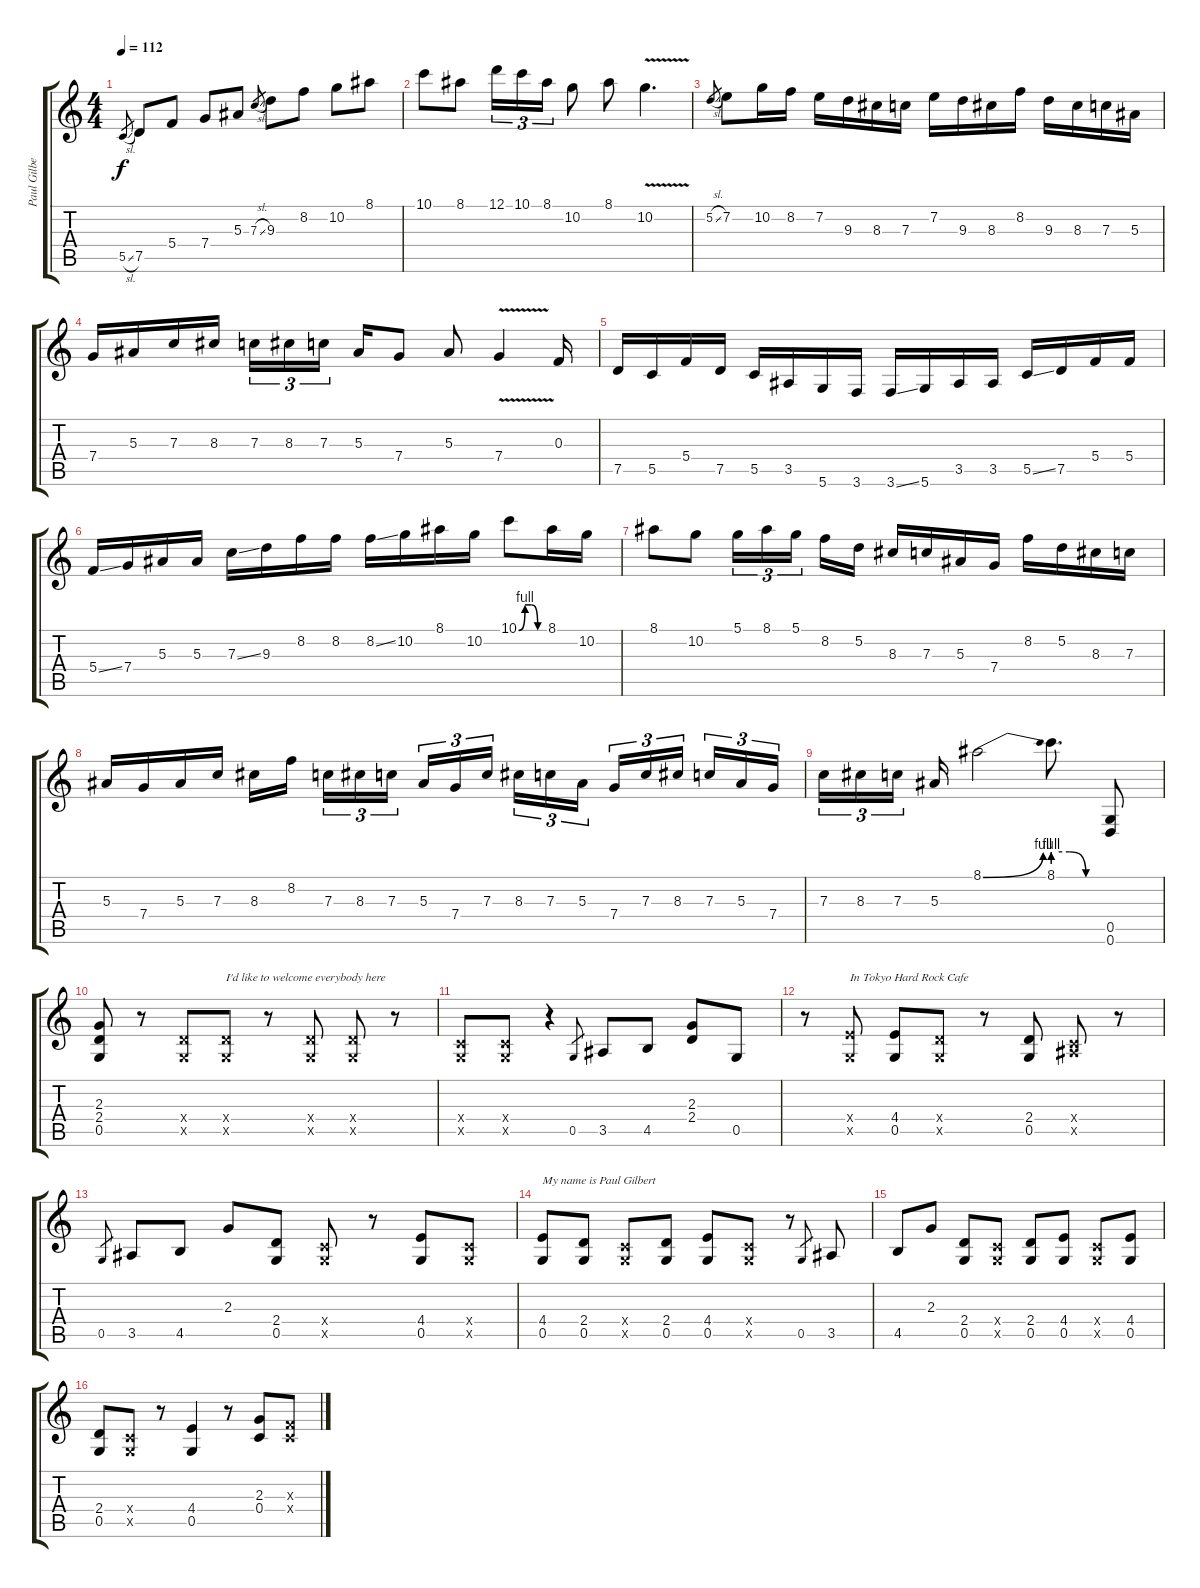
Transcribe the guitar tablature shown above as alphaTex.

\track ("Paul Gilbert" "Paul Gilbe") {instrument acousticguitarsteel}
\staff {score tabs}
\tuning (D4 A3 F3 C3 G2 D2) {hide}
\ts (4 4)
\tempo 112
\clef g2
\ks c
5.5{sl}.8{gr dy f instrument acousticguitarsteel} 7.5.8 5.4.8 7.4.8 5.3.8 7.3{sl}.8{gr} 9.3.8 8.2.8 10.2.8 8.1.8 |
10.1.8 8.1.8 12.1.16{tu (3 2)} 10.1.16{tu (3 2)} 8.1.16{tu (3 2)} 10.2.8 8.1.8 10.2{v}.4{d} |
5.2{sl}.8{gr} 7.2.8 10.2.16 8.2.16 7.2.16 9.3.16 8.3.16 7.3.16 7.2.16 9.3.16 8.3.16 8.2.16 9.3.16 8.3.16 7.3.16 5.3.16 |
7.4.16 5.3.16 7.3.16 8.3.16 7.3.16{tu (3 2)} 8.3.16{tu (3 2)} 7.3.16{tu (3 2) beam splitsecondary} 5.3.16 7.4.8 5.3.8 7.4{v}.4 0.3.16 |
7.5.16 5.5.16 5.4.16 7.5.16 5.5.16 3.5.16 5.6.16 3.6.16 3.6{ss}.16 5.6.16 3.5.16 3.5.16 5.5{ss}.16 7.5.16 5.4.16 5.4.16 |
5.4{ss}.16 7.4.16 5.3.16 5.3.16 7.3{ss}.16 9.3.16 8.2.16 8.2.16 8.2{ss}.16 10.2.16 8.1.16 10.2.16 10.1{be (custom 0 0 15 4 30 4 45 0 60 0)}.8 8.1.16 10.2.16 |
8.1.8 10.2.8 5.1.16{tu (3 2)} 8.1.16{tu (3 2)} 5.1.16{tu (3 2) beam splitsecondary} 8.2.16 5.2.16 8.3.16 7.3.16 5.3.16 7.4.16 8.2.16 5.2.16 8.3.16 7.3.16 |
5.3.16 7.4.16 5.3.16 7.3.16 8.3.16 8.2.16{beam splitsecondary} 7.3.16{tu (3 2)} 8.3.16{tu (3 2)} 7.3.16{tu (3 2)} 5.3.16{tu (3 2)} 7.4.16{tu (3 2)} 7.3.16{tu (3 2) beam splitsecondary} 8.3.16{tu (3 2)} 7.3.16{tu (3 2)} 5.3.16{tu (3 2)} 7.4.16{tu (3 2)} 7.3.16{tu (3 2)} 8.3.16{tu (3 2) beam splitsecondary} 7.3.16{tu (3 2)} 5.3.16{tu (3 2)} 7.4.16{tu (3 2)} |
7.3.16{tu (3 2)} 8.3.16{tu (3 2)} 7.3.16{tu (3 2) beam splitsecondary} 5.3.16 8.1{be (bend 0 0 60 4)}.2 8.1{be (custom 0 4 20 4 40 0 60 0)}.8{d} (0.5 0.6).8 |
(2.3 2.4 0.5).8 r.8 (2.4{x} 0.5{x}).8 (2.4{x} 0.5{x}).8{txt "I'd like to welcome everybody here"} r.8 (2.4{x} 0.5{x}).8 (2.4{x} 0.5{x}).8 r.8 |
(0.4{x} 0.5{x}).8 (0.4{x} 0.5{x}).8 r.4 0.5.8{gr} 3.5.8 4.5.8 (2.3 2.4).8 0.5.8 |
r.8 (4.4{x} 0.5{x}).8{txt "In Tokyo Hard Rock Cafe"} (4.4 0.5).8 (2.4{x} 0.5{x}).8 r.8 (2.4 0.5).8 (0.4{x} 3.5{x}).8 r.8 |
0.5.8{gr} 3.5.8 4.5.8 2.3.8 (2.4 0.5).8 (0.4{x} 0.5{x}).8 r.8 (4.4 0.5).8 (0.4{x} 0.5{x}).8 |
(4.4 0.5).8{txt "My name is Paul Gilbert"} (2.4 0.5).8 (0.4{x} 0.5{x}).8 (2.4 0.5).8 (4.4 0.5).8 (0.4{x} 0.5{x}).8 r.8 0.5.8{gr} 3.5.8 |
4.5.8 2.3.8 (2.4 0.5).8 (0.4{x} 0.5{x}).8 (2.4 0.5).8 (4.4 0.5).8 (0.4{x} 0.5{x}).8 (4.4 0.5).8 |
(2.4 0.5).8 (0.4{x} 0.5{x}).8 r.8 (4.4 0.5).4 r.8 (2.3 0.4).8 (0.3{x} 0.4{x}).8
